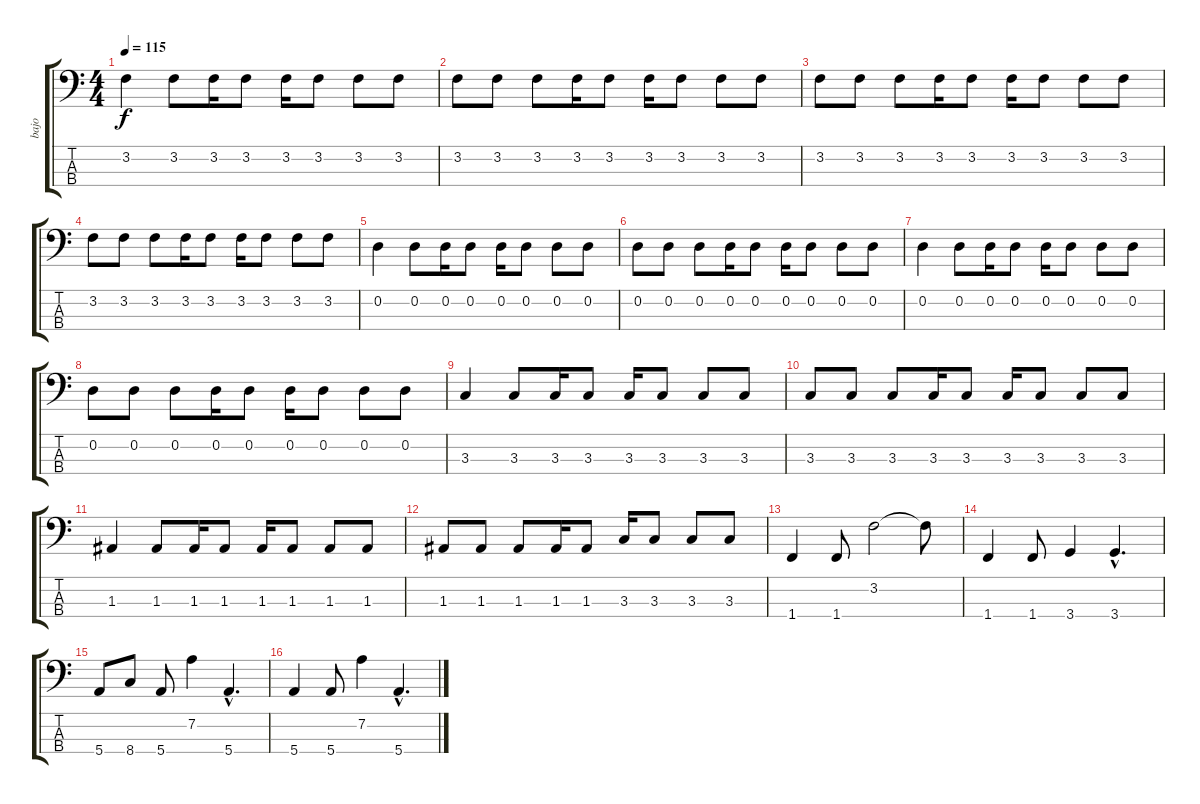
\track ("bajo" "bajo") {instrument electricbassfinger}
\staff {score tabs}
\tuning (G2 D2 A1 E1) {hide}
\ts (4 4)
\tempo 115
\clef f4
\ks c
3.2.4{dy f} 3.2.8 3.2.16 3.2.8 3.2.16 3.2.8 3.2.8 3.2.8 |
3.2.8 3.2.8 3.2.8 3.2.16 3.2.8 3.2.16 3.2.8 3.2.8 3.2.8 |
3.2.8 3.2.8 3.2.8 3.2.16 3.2.8 3.2.16 3.2.8 3.2.8 3.2.8 |
3.2.8 3.2.8 3.2.8 3.2.16 3.2.8 3.2.16 3.2.8 3.2.8 3.2.8 |
0.2.4 0.2.8 0.2.16 0.2.8 0.2.16 0.2.8 0.2.8 0.2.8 |
0.2.8 0.2.8 0.2.8 0.2.16 0.2.8 0.2.16 0.2.8 0.2.8 0.2.8 |
0.2.4 0.2.8 0.2.16 0.2.8 0.2.16 0.2.8 0.2.8 0.2.8 |
0.2.8 0.2.8 0.2.8 0.2.16 0.2.8 0.2.16 0.2.8 0.2.8 0.2.8 |
3.3.4 3.3.8 3.3.16 3.3.8 3.3.16 3.3.8 3.3.8 3.3.8 |
3.3.8 3.3.8 3.3.8 3.3.16 3.3.8 3.3.16 3.3.8 3.3.8 3.3.8 |
1.3.4 1.3.8 1.3.16 1.3.8 1.3.16 1.3.8 1.3.8 1.3.8 |
1.3.8 1.3.8 1.3.8 1.3.16 1.3.8 3.3.16 3.3.8 3.3.8 3.3.8 |
1.4.4 1.4.8 3.2.2 3.2{t}.8 |
1.4.4 1.4.8 3.4.4 3.4{hac}.4{d} |
5.4.8 8.4.8 5.4.8 7.2.4 5.4{hac}.4{d} |
5.4.4 5.4.8 7.2.4 5.4{hac}.4{d}
